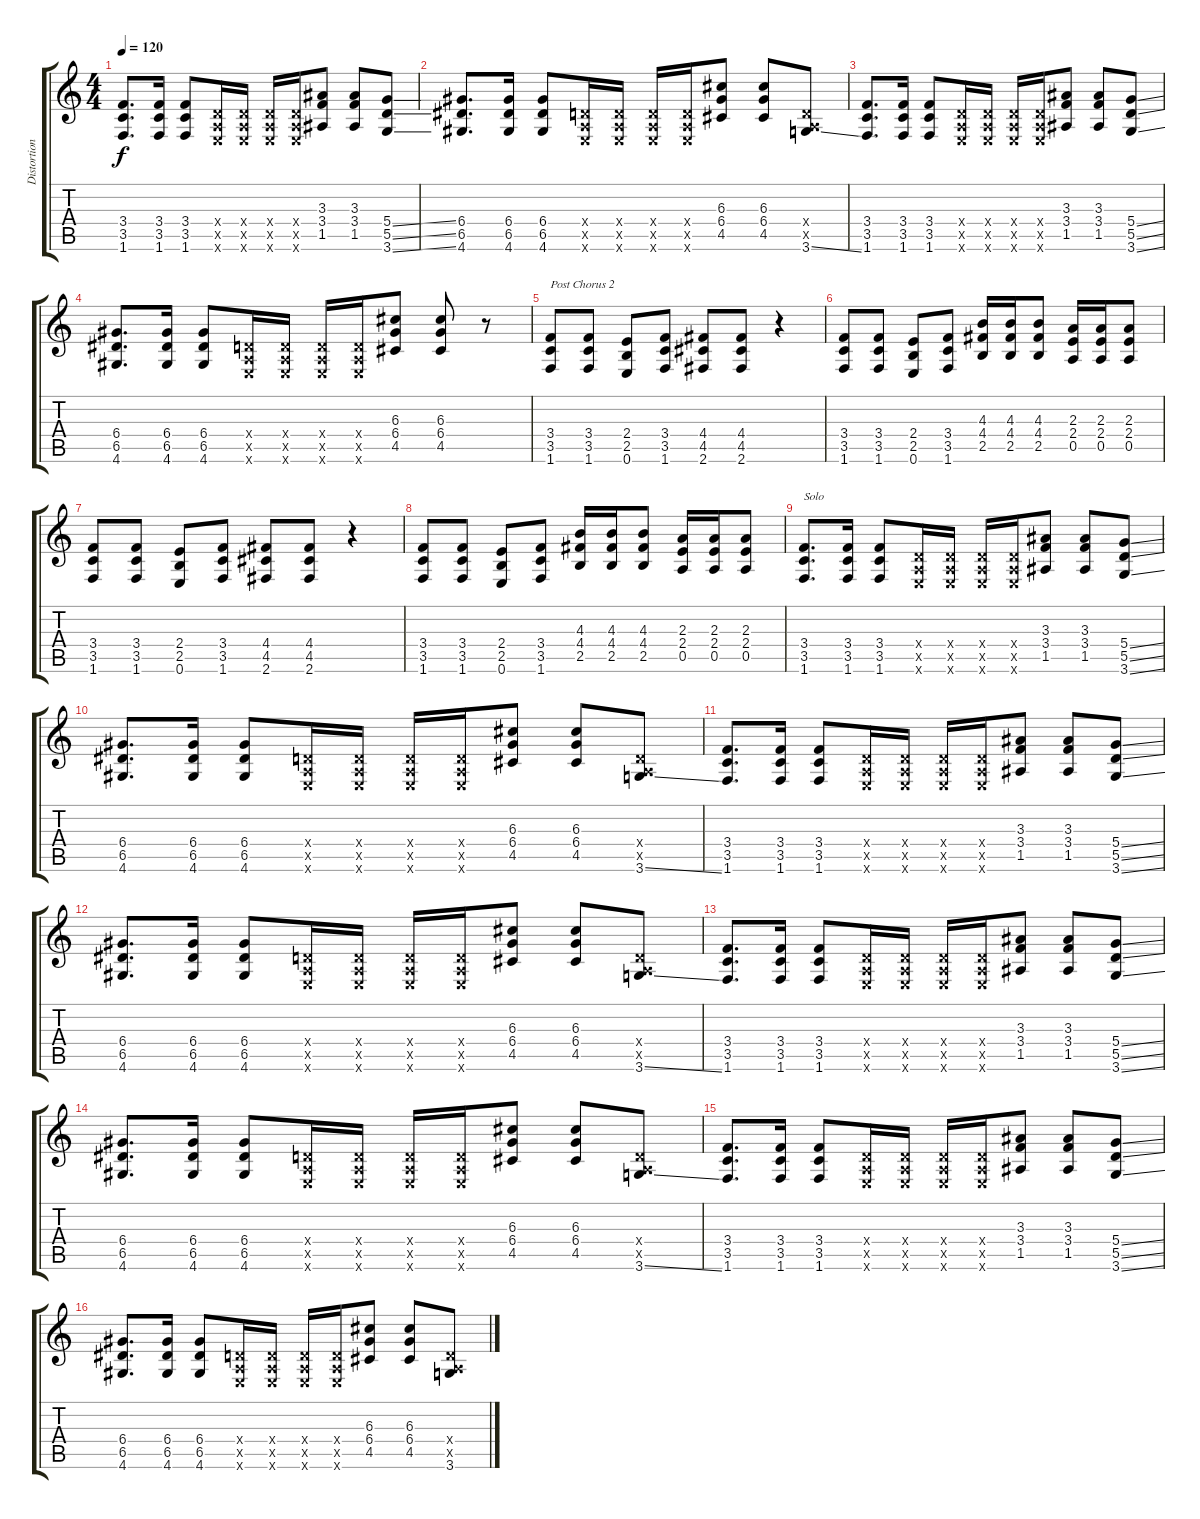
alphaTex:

\track ("Distortion Guitar" "Distortion") {instrument distortionguitar}
\staff {score tabs}
\tuning (E4 B3 G3 D3 A2 E2) {hide}
\ts (4 4)
\tempo 120
\clef g2
\ks c
(3.4 3.5 1.6).8{d dy f} (3.4 3.5 1.6).16 (3.4 3.5 1.6).8 (0.4{x} 0.5{x} 0.6{x}).16 (0.4{x} 0.5{x} 0.6{x}).16 (0.4{x} 0.5{x} 0.6{x}).16 (0.4{x} 0.5{x} 0.6{x}).16 (3.3 3.4 1.5).8 (3.3 3.4 1.5).8 (5.4{ss} 5.5{ss} 3.6{ss}).8 |
(6.4 6.5 4.6).8{d} (6.4 6.5 4.6).16 (6.4 6.5 4.6).8 (0.4{x} 0.5{x} 0.6{x}).16 (0.4{x} 0.5{x} 0.6{x}).16 (0.4{x} 0.5{x} 0.6{x}).16 (0.4{x} 0.5{x} 0.6{x}).16 (6.3 6.4 4.5).8 (6.3 6.4 4.5).8 (0.4{x} 0.5{x} 3.6{ss}).8 |
(3.4 3.5 1.6).8{d} (3.4 3.5 1.6).16 (3.4 3.5 1.6).8 (0.4{x} 0.5{x} 0.6{x}).16 (0.4{x} 0.5{x} 0.6{x}).16 (0.4{x} 0.5{x} 0.6{x}).16 (0.4{x} 0.5{x} 0.6{x}).16 (3.3 3.4 1.5).8 (3.3 3.4 1.5).8 (5.4{ss} 5.5{ss} 3.6{ss}).8 |
(6.4 6.5 4.6).8{d} (6.4 6.5 4.6).16 (6.4 6.5 4.6).8 (0.4{x} 0.5{x} 0.6{x}).16 (0.4{x} 0.5{x} 0.6{x}).16 (0.4{x} 0.5{x} 0.6{x}).16 (0.4{x} 0.5{x} 0.6{x}).16 (6.3 6.4 4.5).8 (6.3 6.4 4.5).8 r.8 |
(3.4 3.5 1.6).8{txt "Post Chorus 2"} (3.4 3.5 1.6).8 (2.4 2.5 0.6).8 (3.4 3.5 1.6).8 (4.4 4.5 2.6).8 (4.4 4.5 2.6).8 r.4 |
(3.4 3.5 1.6).8 (3.4 3.5 1.6).8 (2.4 2.5 0.6).8 (3.4 3.5 1.6).8 (4.3 4.4 2.5).16 (4.3 4.4 2.5).16 (4.3 4.4 2.5).8 (2.3 2.4 0.5).16 (2.3 2.4 0.5).16 (2.3 2.4 0.5).8 |
(3.4 3.5 1.6).8 (3.4 3.5 1.6).8 (2.4 2.5 0.6).8 (3.4 3.5 1.6).8 (4.4 4.5 2.6).8 (4.4 4.5 2.6).8 r.4 |
(3.4 3.5 1.6).8 (3.4 3.5 1.6).8 (2.4 2.5 0.6).8 (3.4 3.5 1.6).8 (4.3 4.4 2.5).16 (4.3 4.4 2.5).16 (4.3 4.4 2.5).8 (2.3 2.4 0.5).16 (2.3 2.4 0.5).16 (2.3 2.4 0.5).8 |
(3.4 3.5 1.6).8{d txt "Solo"} (3.4 3.5 1.6).16 (3.4 3.5 1.6).8 (0.4{x} 0.5{x} 0.6{x}).16 (0.4{x} 0.5{x} 0.6{x}).16 (0.4{x} 0.5{x} 0.6{x}).16 (0.4{x} 0.5{x} 0.6{x}).16 (3.3 3.4 1.5).8 (3.3 3.4 1.5).8 (5.4{ss} 5.5{ss} 3.6{ss}).8 |
(6.4 6.5 4.6).8{d} (6.4 6.5 4.6).16 (6.4 6.5 4.6).8 (0.4{x} 0.5{x} 0.6{x}).16 (0.4{x} 0.5{x} 0.6{x}).16 (0.4{x} 0.5{x} 0.6{x}).16 (0.4{x} 0.5{x} 0.6{x}).16 (6.3 6.4 4.5).8 (6.3 6.4 4.5).8 (0.4{x} 0.5{x} 3.6{ss}).8 |
(3.4 3.5 1.6).8{d} (3.4 3.5 1.6).16 (3.4 3.5 1.6).8 (0.4{x} 0.5{x} 0.6{x}).16 (0.4{x} 0.5{x} 0.6{x}).16 (0.4{x} 0.5{x} 0.6{x}).16 (0.4{x} 0.5{x} 0.6{x}).16 (3.3 3.4 1.5).8 (3.3 3.4 1.5).8 (5.4{ss} 5.5{ss} 3.6{ss}).8 |
(6.4 6.5 4.6).8{d} (6.4 6.5 4.6).16 (6.4 6.5 4.6).8 (0.4{x} 0.5{x} 0.6{x}).16 (0.4{x} 0.5{x} 0.6{x}).16 (0.4{x} 0.5{x} 0.6{x}).16 (0.4{x} 0.5{x} 0.6{x}).16 (6.3 6.4 4.5).8 (6.3 6.4 4.5).8 (0.4{x} 0.5{x} 3.6{ss}).8 |
(3.4 3.5 1.6).8{d} (3.4 3.5 1.6).16 (3.4 3.5 1.6).8 (0.4{x} 0.5{x} 0.6{x}).16 (0.4{x} 0.5{x} 0.6{x}).16 (0.4{x} 0.5{x} 0.6{x}).16 (0.4{x} 0.5{x} 0.6{x}).16 (3.3 3.4 1.5).8 (3.3 3.4 1.5).8 (5.4{ss} 5.5{ss} 3.6{ss}).8 |
(6.4 6.5 4.6).8{d} (6.4 6.5 4.6).16 (6.4 6.5 4.6).8 (0.4{x} 0.5{x} 0.6{x}).16 (0.4{x} 0.5{x} 0.6{x}).16 (0.4{x} 0.5{x} 0.6{x}).16 (0.4{x} 0.5{x} 0.6{x}).16 (6.3 6.4 4.5).8 (6.3 6.4 4.5).8 (0.4{x} 0.5{x} 3.6{ss}).8 |
(3.4 3.5 1.6).8{d} (3.4 3.5 1.6).16 (3.4 3.5 1.6).8 (0.4{x} 0.5{x} 0.6{x}).16 (0.4{x} 0.5{x} 0.6{x}).16 (0.4{x} 0.5{x} 0.6{x}).16 (0.4{x} 0.5{x} 0.6{x}).16 (3.3 3.4 1.5).8 (3.3 3.4 1.5).8 (5.4{ss} 5.5{ss} 3.6{ss}).8 |
(6.4 6.5 4.6).8{d} (6.4 6.5 4.6).16 (6.4 6.5 4.6).8 (0.4{x} 0.5{x} 0.6{x}).16 (0.4{x} 0.5{x} 0.6{x}).16 (0.4{x} 0.5{x} 0.6{x}).16 (0.4{x} 0.5{x} 0.6{x}).16 (6.3 6.4 4.5).8 (6.3 6.4 4.5).8 (0.4{x} 0.5{x} 3.6{ss}).8
